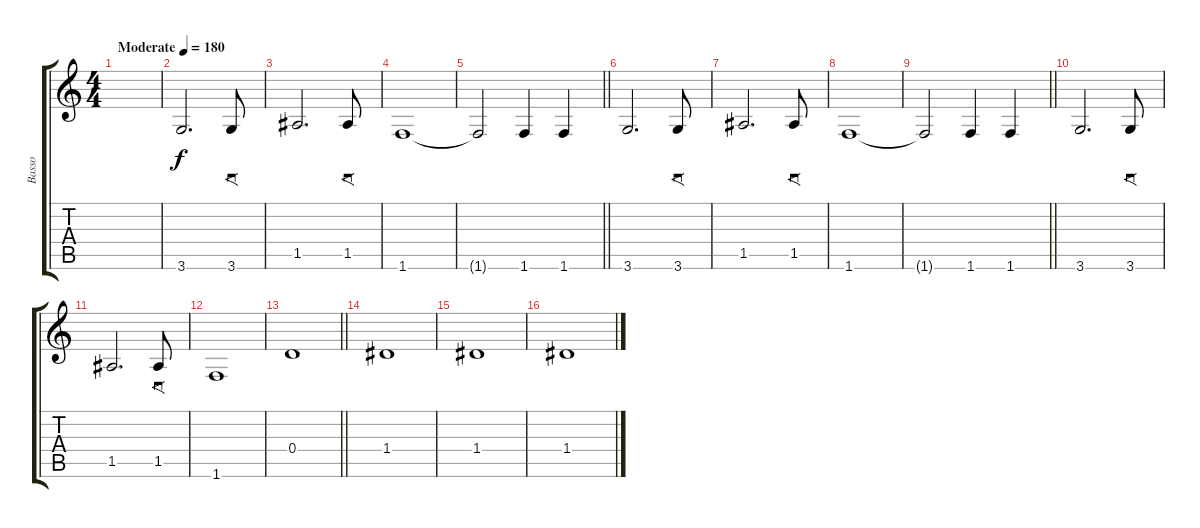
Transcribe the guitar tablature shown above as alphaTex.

\track ("Basso" "Basso") {instrument acousticbass}
\staff {score tabs}
\tuning (E4 B3 G3 D3 A2 E2) {hide}
\ts (4 4)
\tempo (180 "Moderate")
\clef g2
\ks c
|
3.6.2{d} 3.6.8{f sd} |
1.5.2{d} 1.5.8{f sd} |
1.6.1 |
\barLineRight lightlight
1.6{t}.2 1.6.4 1.6.4 |
3.6.2{d} 3.6.8{f sd} |
1.5.2{d} 1.5.8{f sd} |
1.6.1 |
\barLineRight lightlight
1.6{t}.2 1.6.4 1.6.4 |
3.6.2{d} 3.6.8{f sd} |
1.5.2{d} 1.5.8{f sd} |
1.6.1 |
\barLineRight lightlight
0.4.1 |
1.4.1 |
1.4.1 |
1.4.1
